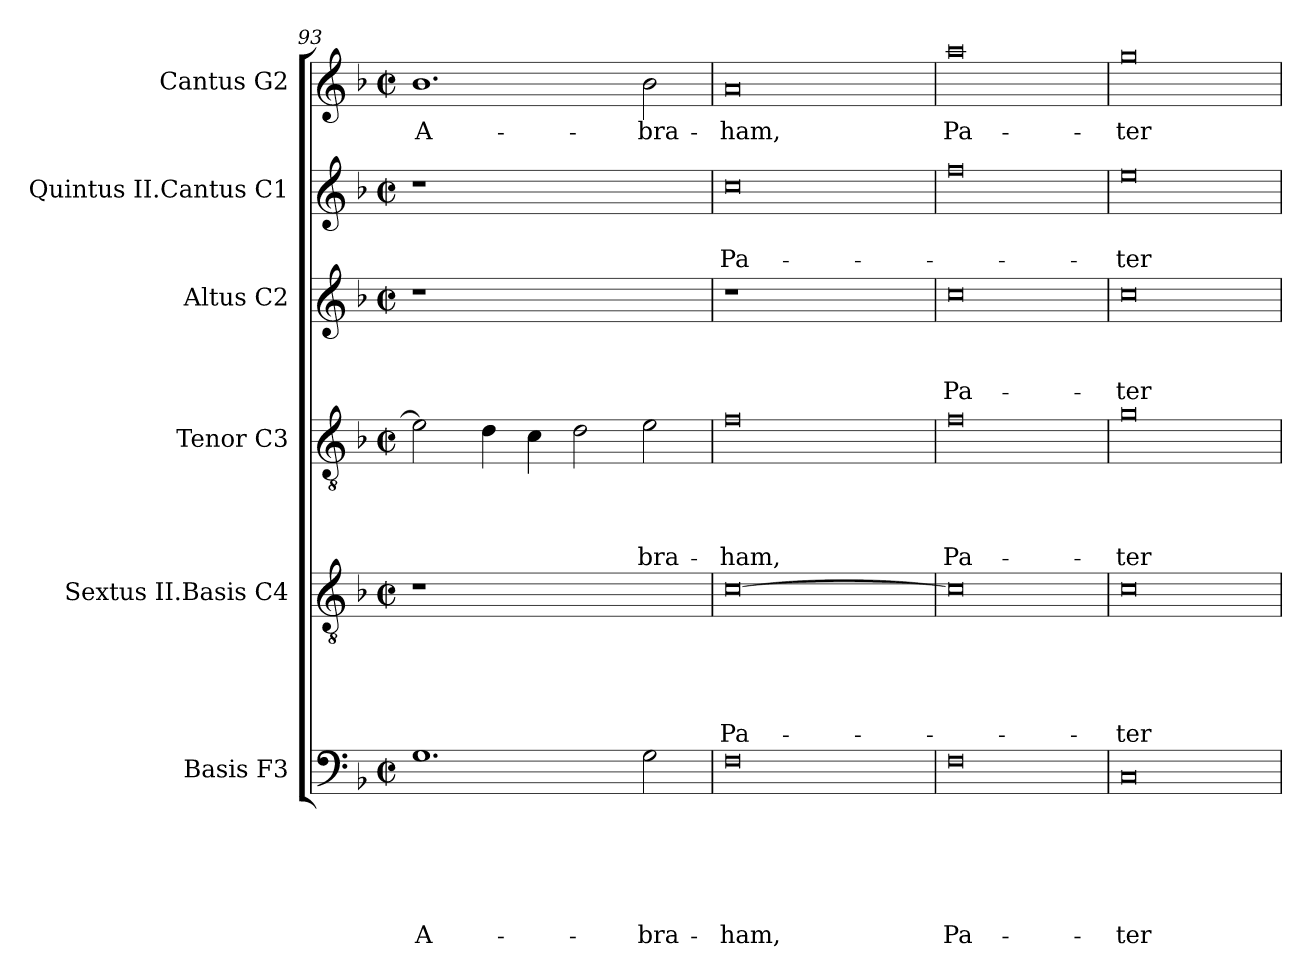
**kern	**text	**text	**text	**text	**text	**text	**kern	**text	**text	**text	**text	**text	**kern	**text	**text	**text	**text	**kern	**text	**text	**text	**kern	**text	**text	**kern	**text
*part6	*part6	*part6	*part6	*part6	*part6	*part6	*part5	*part5	*part5	*part5	*part5	*part5	*part4	*part4	*part4	*part4	*part4	*part3	*part3	*part3	*part3	*part2	*part2	*part2	*part1	*part1
*staff6	*staff6	*staff6	*staff6	*staff6	*staff6	*staff6	*staff5	*staff5	*staff5	*staff5	*staff5	*staff5	*staff4	*staff4	*staff4	*staff4	*staff4	*staff3	*staff3	*staff3	*staff3	*staff2	*staff2	*staff2	*staff1	*staff1
*I"Basis F3	*	*	*	*	*	*	*I"Sextus II.Basis C4	*	*	*	*	*	*I"Tenor C3	*	*	*	*	*I"Altus C2	*	*	*	*I"Quintus II.Cantus C1	*	*	*I"Cantus G2	*
*I'B	*	*	*	*	*	*	*	*	*	*	*	*	*I'T	*	*	*	*	*I'A	*	*	*	*	*	*	*I'C	*
!!LO:PB:g=z
*clefF4	*	*	*	*	*	*	*clefGv2	*	*	*	*	*	*clefGv2	*	*	*	*	*clefG2	*	*	*	*clefG2	*	*	*clefG2	*
*k[b-]	*	*	*	*	*	*	*k[b-]	*	*	*	*	*	*k[b-]	*	*	*	*	*k[b-]	*	*	*	*k[b-]	*	*	*k[b-]	*
*F:	*	*	*	*	*	*	*F:	*	*	*	*	*	*F:	*	*	*	*	*F:	*	*	*	*F:	*	*	*F:	*
*M2/2	*	*	*	*	*	*	*M2/2	*	*	*	*	*	*M2/2	*	*	*	*	*M2/2	*	*	*	*M2/2	*	*	*M2/2	*
*met(c|)	*	*	*	*	*	*	*met(c|)	*	*	*	*	*	*met(c|)	*	*	*	*	*met(c|)	*	*	*	*met(c|)	*	*	*met(c|)	*
=93	=93	=93	=93	=93	=93	=93	=93	=93	=93	=93	=93	=93	=93	=93	=93	=93	=93	=93	=93	=93	=93	=93	=93	=93	=93	=93
!	!	!	!	!	!	!LO:LY:b	!	!	!	!	!	!	!	!	!	!	!	!	!	!	!	!	!	!	!	!LO:LY:b
1.G	.	.	.	.	.	A-	1r	.	.	.	.	.	2e\]	.	.	.	.	1r	.	.	.	1r	.	.	1.b-	A-
.	.	.	.	.	.	.	.	.	.	.	.	.	4d\	.	.	.	.	.	.	.	.	.	.	.	.	.
.	.	.	.	.	.	.	.	.	.	.	.	.	4c\	.	.	.	.	.	.	.	.	.	.	.	.	.
.	.	.	.	.	.	.	1ryy	.	.	.	.	.	2d\	.	.	.	.	1ryy	.	.	.	1ryy	.	.	.	.
!	!	!	!	!	!	!LO:LY:b	!	!	!	!	!	!	!	!	!	!	!LO:LY:b	!	!	!	!	!	!	!	!	!LO:LY:b
2G\	.	.	.	.	.	-bra-	.	.	.	.	.	.	2e\	.	.	.	-bra-	.	.	.	.	.	.	.	2b-\	-bra-
=94	=94	=94	=94	=94	=94	=94	=94	=94	=94	=94	=94	=94	=94	=94	=94	=94	=94	=94	=94	=94	=94	=94	=94	=94	=94	=94
!	!	!	!	!	!	!LO:LY:b	!	!	!	!	!	!LO:LY:b	!	!	!	!	!LO:LY:b	!	!	!	!	!	!	!LO:LY:b	!	!LO:LY:b
0F	.	.	.	.	.	-ham,	[0c	.	.	.	.	Pa-	0f	.	.	.	-ham,	1r	.	.	.	0cc	.	Pa-	0a	-ham,
.	.	.	.	.	.	.	.	.	.	.	.	.	.	.	.	.	.	1ryy	.	.	.	.	.	.	.	.
=95	=95	=95	=95	=95	=95	=95	=95	=95	=95	=95	=95	=95	=95	=95	=95	=95	=95	=95	=95	=95	=95	=95	=95	=95	=95	=95
!	!	!	!	!	!	!LO:LY:b	!	!	!	!	!	!	!	!	!	!	!LO:LY:b	!	!	!	!LO:LY:b	!	!	!	!	!LO:LY:b
0F	.	.	.	.	.	Pa-	0c]	.	.	.	.	.	0f	.	.	.	Pa-	0cc	.	.	Pa-	0ff	.	.	0aa	Pa-
=96	=96	=96	=96	=96	=96	=96	=96	=96	=96	=96	=96	=96	=96	=96	=96	=96	=96	=96	=96	=96	=96	=96	=96	=96	=96	=96
!	!	!	!	!	!	!LO:LY:b	!	!	!	!	!	!LO:LY:b	!	!	!	!	!LO:LY:b	!	!	!	!LO:LY:b	!	!	!LO:LY:b	!	!LO:LY:b
0C	.	.	.	.	.	-ter	0c	.	.	.	.	-ter	0g	.	.	.	-ter	0cc	.	.	-ter	0ee	.	-ter	0gg	-ter
=	=	=	=	=	=	=	=	=	=	=	=	=	=	=	=	=	=	=	=	=	=	=	=	=	=	=
*-	*-	*-	*-	*-	*-	*-	*-	*-	*-	*-	*-	*-	*-	*-	*-	*-	*-	*-	*-	*-	*-	*-	*-	*-	*-	*-
